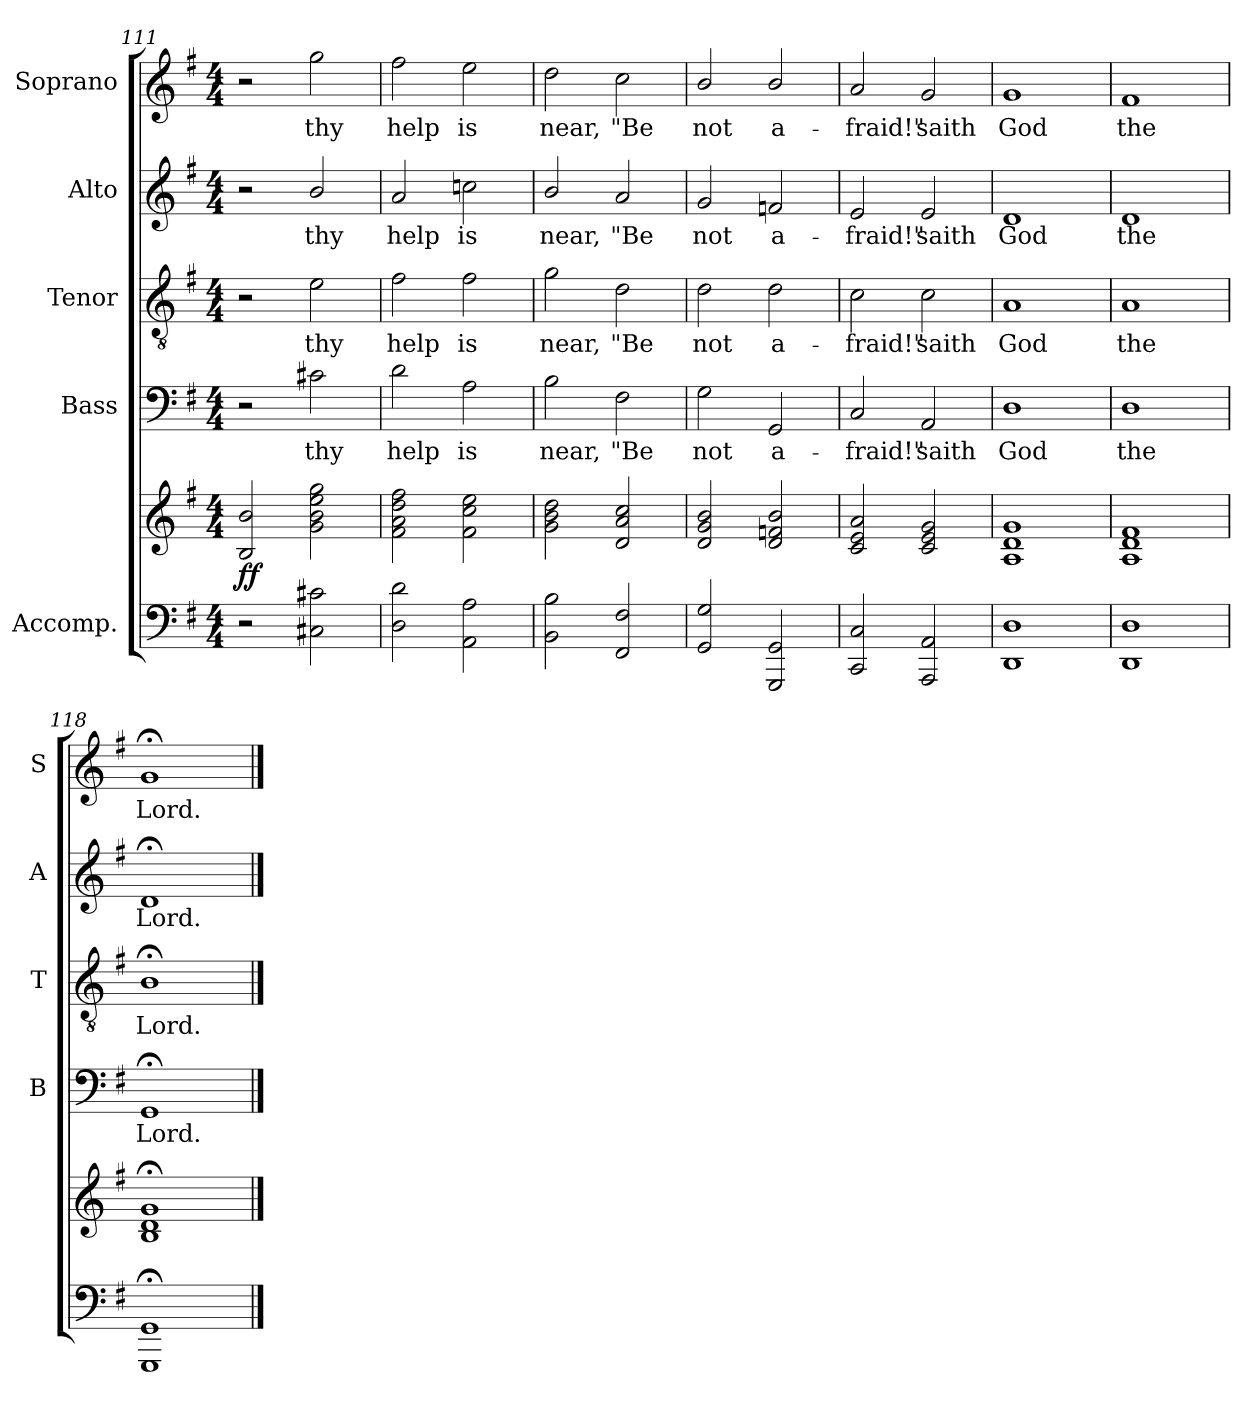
**kern	**kern	**dynam	**kern	**text	**kern	**text	**kern	**text	**kern	**text
*part5	*part5	*part5	*part4	*part4	*part3	*part3	*part2	*part2	*part1	*part1
*staff6	*staff5	*staff5/6	*staff4	*staff4	*staff3	*staff3	*staff2	*staff2	*staff1	*staff1
*I"Accomp.	*	*	*I"Bass	*	*I"Tenor	*	*I"Alto	*	*I"Soprano	*
*	*	*	*I'B	*	*I'T	*	*I'A	*	*I'S	*
*clefF4	*clefG2	*	*clefF4	*	*clefGv2	*	*clefG2	*	*clefG2	*
*k[f#]	*k[f#]	*	*k[f#]	*	*k[f#]	*	*k[f#]	*	*k[f#]	*
*G:	*G:	*	*G:	*	*G:	*	*G:	*	*G:	*
*M4/4	*M4/4	*	*M4/4	*	*M4/4	*	*M4/4	*	*M4/4	*
=111	=111	=111	=111	=111	=111	=111	=111	=111	=111	=111
*	*^	*	*	*	*	*	*	*	*	*
!	!	!	!LO:DY:b	!	!	!	!	!	!	!	!
2r	2B/ 2b/	1ryy	ff	2r	.	2r	.	2r	.	2r	.
!	!	!	!	!	!LO:LY:b	!	!LO:LY:b	!	!LO:LY:b	!	!LO:LY:b
2C#X\ 2c#X\	2g\ 2b\ 2ee\ 2gg\	.	.	2c#X\	thy	2e\	thy	2b/	thy	2gg\	thy
=112	=112	=112	=112	=112	=112	=112	=112	=112	=112	=112	=112
!	!	!	!	!	!LO:LY:b	!	!LO:LY:b	!	!LO:LY:b	!	!LO:LY:b
2D\ 2d\	2f#\ 2a\ 2dd\ 2ff#\	1ryy	.	2d\	help	2f#\	help	2a/	help	2ff#\	help
!	!	!	!	!	!LO:LY:b	!	!LO:LY:b	!	!LO:LY:b	!	!LO:LY:b
2AA\ 2A\	2f#\ 2cc\ 2ee\	.	.	2A\	is	2f#\	is	2ccni\	is	2ee\	is
=113	=113	=113	=113	=113	=113	=113	=113	=113	=113	=113	=113
!	!	!	!	!	!LO:LY:b	!	!LO:LY:b	!	!LO:LY:b	!	!LO:LY:b
2BB\ 2B\	2g\ 2b\ 2dd\	1ryy	.	2B\	near,	2g\	near,	2b/	near,	2dd\	near,
!	!	!	!	!	!LO:LY:b	!	!LO:LY:b	!	!LO:LY:b	!	!LO:LY:b
2FF#/ 2F#/	2d/ 2a/ 2cc/	.	.	2F#\	"Be	2d\	"Be	2a/	"Be	2cc\	"Be
=114	=114	=114	=114	=114	=114	=114	=114	=114	=114	=114	=114
!	!	!	!	!	!LO:LY:b	!	!LO:LY:b	!	!LO:LY:b	!	!LO:LY:b
2GG/ 2G/	2d/ 2g/ 2b/	1ryy	.	2G\	not	2d\	not	2g/	not	2b/	not
!	!	!	!	!	!LO:LY:b	!	!LO:LY:b	!	!LO:LY:b	!	!LO:LY:b
2GGG/ 2GG/	2d/ 2fn/ 2b/	.	.	2GG/	a-	2d\	a-	2fn/	a-	2b/	a-
=115	=115	=115	=115	=115	=115	=115	=115	=115	=115	=115	=115
!	!	!	!	!	!LO:LY:b	!	!LO:LY:b	!	!LO:LY:b	!	!LO:LY:b
2CC/ 2C/	2c/ 2e/ 2a/	1ryy	.	2C/	-fraid!"	2c\	-fraid!"	2e/	-fraid!"	2a/	-fraid!"
!	!	!	!	!	!LO:LY:b	!	!LO:LY:b	!	!LO:LY:b	!	!LO:LY:b
2AAA/ 2AA/	2c/ 2e/ 2g/	.	.	2AA/	saith	2c\	saith	2e/	saith	2g/	saith
=116	=116	=116	=116	=116	=116	=116	=116	=116	=116	=116	=116
!	!	!	!	!	!LO:LY:b	!	!LO:LY:b	!	!LO:LY:b	!	!LO:LY:b
1DD 1D	1A 1d 1g	1ryy	.	1D	God	1A	God	1d	God	1g	God
=117	=117	=117	=117	=117	=117	=117	=117	=117	=117	=117	=117
!	!	!	!	!	!LO:LY:b	!	!LO:LY:b	!	!LO:LY:b	!	!LO:LY:b
1DD 1D	1A 1d 1f#	1ryy	.	1D	the	1A	the	1d	the	1f#	the
=118	=118	=118	=118	=118	=118	=118	=118	=118	=118	=118	=118
!	!	!	!	!	!LO:LY:b	!	!LO:LY:b	!	!LO:LY:b	!	!LO:LY:b
1GGG;< 1GG;<	1B; 1d; 1g;	1ryy	.	1GG;	Lord.	1B;<	Lord.	1d;	Lord.	1g;	Lord.
*	*v	*v	*	*	*	*	*	*	*	*	*
==	==	==	==	==	==	==	==	==	==	==
*-	*-	*-	*-	*-	*-	*-	*-	*-	*-	*-
